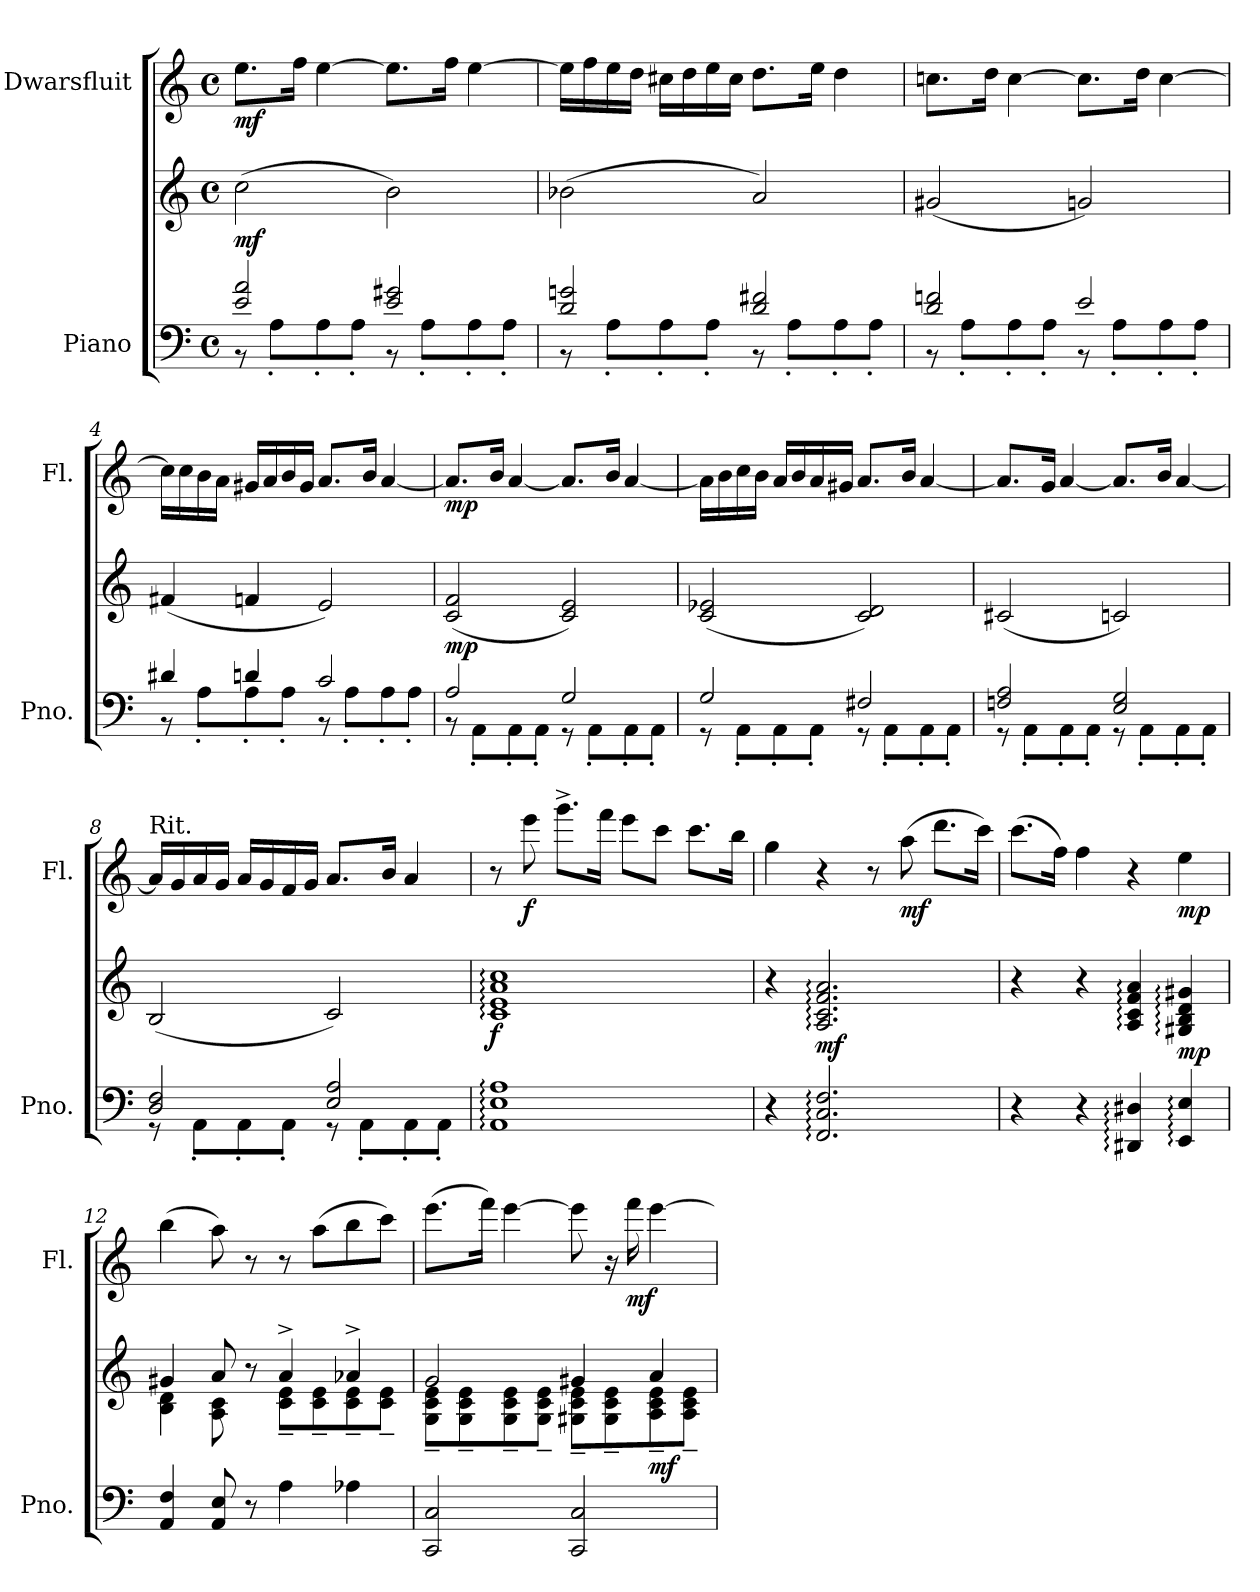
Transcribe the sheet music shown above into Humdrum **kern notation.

**kern	**kern	**dynam	**kern	**dynam
*part2	*part2	*part2	*part1	*part1
*staff3	*staff2	*staff2/3	*staff1	*staff1
*I"Piano	*	*	*I"Dwarsfluit	*
*I'Pno.	*	*	*I'Fl.	*
*clefF4	*clefG2	*	*clefG2	*
*k[]	*k[]	*	*k[]	*
*M4/4	*M4/4	*	*M4/4	*
*met(c)	*met(c)	*	*met(c)	*
*MM60	*MM60	*	*MM60	*
=1	=1	=1	=1	=1
*^	*	*	*	*
!	!	!	!LO:DY:b	!	!LO:DY:b
2e/ 2a/	8r	(2cc\	mf	8.ee\L	mf
.	8A'\L	.	.	.	.
.	.	.	.	16ff\Jk	.
.	8A'\	.	.	[4ee\	.
.	8A'\J	.	.	.	.
2e/ 2g#X/	8r	2b\)	.	8.ee\L]	.
.	8A'\L	.	.	.	.
.	.	.	.	16ff\Jk	.
.	8A'\	.	.	[4ee\	.
.	8A'\J	.	.	.	.
=2	=2	=2	=2	=2	=2
2d/ 2gn/	8r	(2b-X\	.	16ee\LL]	.
.	.	.	.	16ff\	.
.	8A'\L	.	.	16ee\	.
.	.	.	.	16dd\JJ	.
.	8A'\	.	.	16cc#X\LL	.
.	.	.	.	16dd\	.
.	8A'\J	.	.	16ee\	.
.	.	.	.	16cc#\JJ	.
2d/ 2f#X/	8r	2a/)	.	8.dd\L	.
.	8A'\L	.	.	.	.
.	.	.	.	16ee\Jk	.
.	8A'\	.	.	4dd\	.
.	8A'\J	.	.	.	.
=3	=3	=3	=3	=3	=3
2d/ 2fn/	8r	(2g#X/	.	8.ccn\L	.
.	8A'\L	.	.	.	.
.	.	.	.	16dd\Jk	.
.	8A'\	.	.	[4cc\	.
.	8A'\J	.	.	.	.
2e/	8r	2gn/)	.	8.cc\L]	.
.	8A'\L	.	.	.	.
.	.	.	.	16dd\Jk	.
.	8A'\	.	.	[4cc\	.
.	8A'\J	.	.	.	.
!!LO:LB:g=z
=4	=4	=4	=4	=4	=4
4d#X/	8r	(4f#X/	.	16cc\LL]	.
.	.	.	.	16cc\	.
.	8A'\L	.	.	16b\	.
.	.	.	.	16a\JJ	.
4dn/	8A'\	4fn/	.	16g#X/LL	.
.	.	.	.	16a/	.
.	8A'\J	.	.	16b/	.
.	.	.	.	16g#/JJ	.
2c/	8r	2e/)	.	8.a/L	.
.	8A'\L	.	.	.	.
.	.	.	.	16b/Jk	.
.	8A'\	.	.	[4a/	.
.	8A'\J	.	.	.	.
=5	=5	=5	=5	=5	=5
!	!	!	!LO:DY:b	!	!LO:DY:b
2A/	8r	(2c/ 2f/	mp	8.a/L]	mp
.	8AA'\L	.	.	.	.
.	.	.	.	16b/Jk	.
.	8AA'\	.	.	[4a/	.
.	8AA'\J	.	.	.	.
2G/	8r	2c/ 2e/)	.	8.a/L]	.
.	8AA'\L	.	.	.	.
.	.	.	.	16b/Jk	.
.	8AA'\	.	.	[4a/	.
.	8AA'\J	.	.	.	.
=6	=6	=6	=6	=6	=6
2G/	8r	(2c/ 2e-X/	.	16a\LL]	.
.	.	.	.	16b\	.
.	8AA'\L	.	.	16cc\	.
.	.	.	.	16b\JJ	.
.	8AA'\	.	.	16a/LL	.
.	.	.	.	16b/	.
.	8AA'\J	.	.	16a/	.
.	.	.	.	16g#X/JJ	.
2F#X/	8r	2c/ 2d/)	.	8.a/L	.
.	8AA'\L	.	.	.	.
.	.	.	.	16b/Jk	.
.	8AA'\	.	.	[4a/	.
.	8AA'\J	.	.	.	.
!!LO:PB:g=z
=7	=7	=7	=7	=7	=7
2Fn/ 2A/	8r	(2c#X/	.	8.a/L]	.
.	8AA'\L	.	.	.	.
.	.	.	.	16g/Jk	.
.	8AA'\	.	.	[4a/	.
.	8AA'\J	.	.	.	.
2E/ 2G/	8r	2cn/)	.	8.a/L]	.
.	8AA'\L	.	.	.	.
.	.	.	.	16b/Jk	.
.	8AA'\	.	.	[4a/	.
.	8AA'\J	.	.	.	.
=8	=8	=8	=8	=8	=8
*	*	*	*	*MM56	*
!	!	!	!	!LO:TX:a:t=Rit.	!
2D/ 2F/	8r	(2B/	.	16a/LL]	.
.	.	.	.	16g/	.
.	8AA'\L	.	.	16a/	.
.	.	.	.	16g/JJ	.
*	*	*	*	*MM52	*
.	8AA'\	.	.	16a/LL	.
.	.	.	.	16g/	.
.	8AA'\J	.	.	16f/	.
.	.	.	.	16g/JJ	.
*	*	*	*	*MM48	*
2E/ 2A/	8r	2c/)	.	8.a/L	.
.	8AA'\L	.	.	.	.
.	.	.	.	16b/Jk	.
*	*	*	*	*MM44	*
.	8AA'\	.	.	4a/	.
.	8AA'\J	.	.	.	.
*v	*v	*	*	*	*
=9	=9	=9	=9	=9
*	*	*	*MM60	*
*^	*	*	*	*
!	!	!	!LO:DY:b	!	!
*v	*v	*	*	*	*
1AA: 1E: 1A:	1c: 1e: 1a: 1cc:	f	8r	.
!	!	!	!	!LO:DY:b
.	.	.	8eee\	f
.	.	.	8.ggg^\L	.
.	.	.	16fff\Jk	.
.	.	.	8eee\L	.
.	.	.	8ccc\J	.
.	.	.	8.ccc\L	.
.	.	.	16bb\Jk	.
=10	=10	=10	=10	=10
4r	4r	.	4gg\	.
!	!	!LO:DY:b	!	!
2.FF/: 2.C/: 2.F/:	2.A/: 2.c/: 2.f/: 2.a/:	mf	4r	.
.	.	.	8r	.
!	!	!	!	!LO:DY:b
.	.	.	(8aa\	mf
.	.	.	8.ddd\L	.
.	.	.	16ccc\Jk)	.
!!LO:LB:g=z
=11	=11	=11	=11	=11
4r	4r	.	(8.ccc\L	.
.	.	.	16ff\Jk)	.
4r	4r	.	4ff\	.
4DD#X/: 4D#X/:	4A/: 4c/: 4f/: 4a/:	.	4r	.
!	!	!LO:DY:a=2	!	!LO:DY:b
4EE/: 4E/:	4G#X/: 4B/: 4d/: 4g#X/:	mp	4ee\	mp
=12	=12	=12	=12	=12
*	*^	*	*	*
4AA/ 4F/	4g#X/	4B\ 4d\	.	(4bb\	.
8AA/ 8E/	8a/	8A\ 8c\	.	8aa\)	.
8r	8r	8ryy	.	8r	.
4A\	4a^/	8c\~ 8e\~L	.	8r	.
.	.	8c\~ 8e\~	.	(8aa\L	.
4A-X\	4a-X^/	8c\~ 8e\~	.	8bb\	.
.	.	8c\~ 8e\~J	.	8ccc\J)	.
=13	=13	=13	=13	=13	=13
2CC/ 2C/	2g/	8G\~ 8c\~ 8e\~L	.	(8.eee\L	.
.	.	8G\~ 8c\~ 8e\~	.	.	.
.	.	.	.	16fff\Jk)	.
.	.	8G\~ 8c\~ 8e\~	.	[4eee\	.
.	.	8G\~ 8c\~ 8e\~J	.	.	.
2CC/ 2C/	4g#X/	8G#X\~ 8c\~ 8e\~L	.	8eee\]	.
.	.	8G#\~ 8c\~ 8e\~	.	16r	.
!	!	!	!	!	!LO:DY:b
.	.	.	.	16fff\	mf
!	!	!	!LO:DY:b	!	!
.	4a/	8A\~ 8c\~ 8e\~	mf	[4eee\	.
.	.	8A\~ 8c\~ 8e\~J	.	.	.
*	*v	*v	*	*	*
=	=	=	=	=
*-	*-	*-	*-	*-
